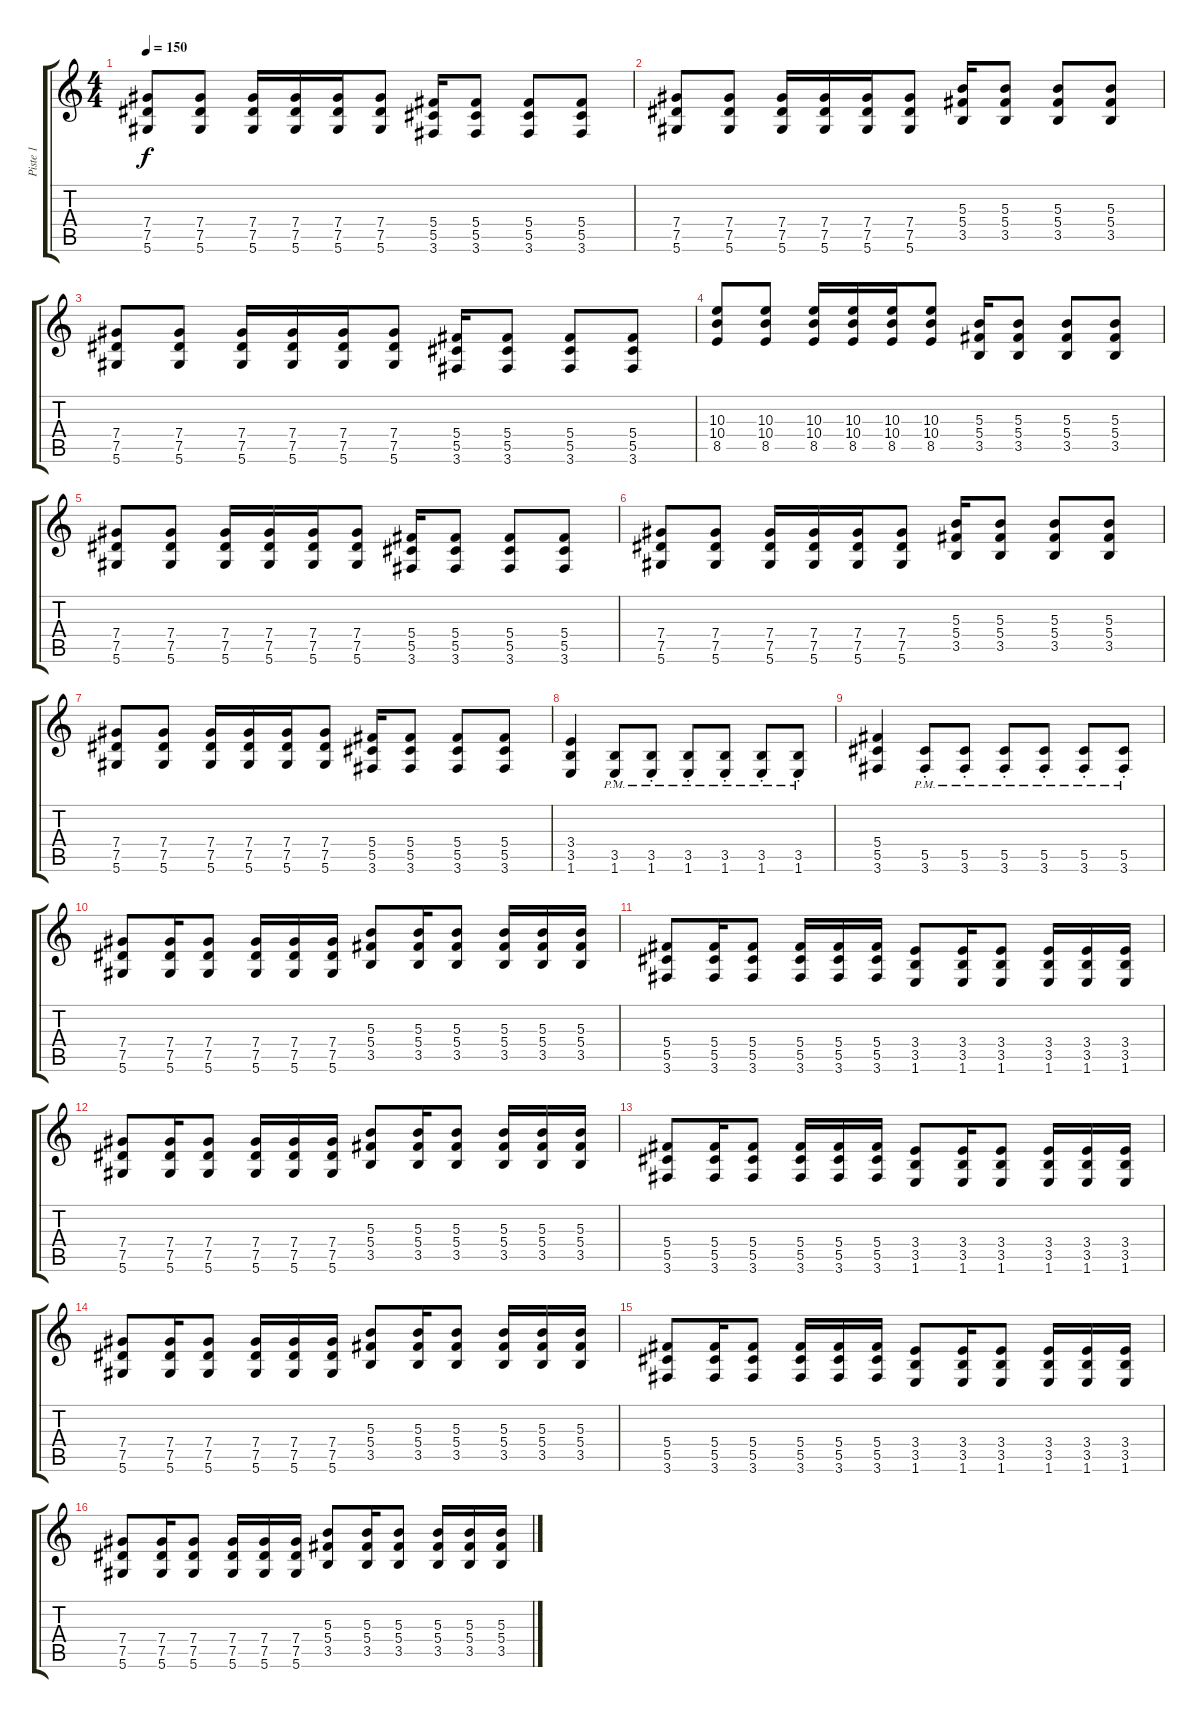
\track ("Piste 1" "Piste 1") {instrument distortionguitar}
\staff {score tabs}
\tuning (Eb4 Bb3 Gb3 Db3 Ab2 Eb2) {hide}
\ts (4 4)
\tempo 150
\clef g2
\ks c
(7.4 7.5 5.6).8{dy f} (7.4 7.5 5.6).8 (7.4 7.5 5.6).16 (7.4 7.5 5.6).16 (7.4 7.5 5.6).16 (7.4 7.5 5.6).8 (5.4 5.5 3.6).16 (5.4 5.5 3.6).8 (5.4 5.5 3.6).8 (5.4 5.5 3.6).8 |
(7.4 7.5 5.6).8 (7.4 7.5 5.6).8 (7.4 7.5 5.6).16 (7.4 7.5 5.6).16 (7.4 7.5 5.6).16 (7.4 7.5 5.6).8 (5.3 5.4 3.5).16 (5.3 5.4 3.5).8 (5.3 5.4 3.5).8 (5.3 5.4 3.5).8 |
(7.4 7.5 5.6).8 (7.4 7.5 5.6).8 (7.4 7.5 5.6).16 (7.4 7.5 5.6).16 (7.4 7.5 5.6).16 (7.4 7.5 5.6).8 (5.4 5.5 3.6).16 (5.4 5.5 3.6).8 (5.4 5.5 3.6).8 (5.4 5.5 3.6).8 |
(10.3 10.4 8.5).8 (10.3 10.4 8.5).8 (10.3 10.4 8.5).16 (10.3 10.4 8.5).16 (10.3 10.4 8.5).16 (10.3 10.4 8.5).8 (5.3 5.4 3.5).16 (5.3 5.4 3.5).8 (5.3 5.4 3.5).8 (5.3 5.4 3.5).8 |
(7.4 7.5 5.6).8 (7.4 7.5 5.6).8 (7.4 7.5 5.6).16 (7.4 7.5 5.6).16 (7.4 7.5 5.6).16 (7.4 7.5 5.6).8 (5.4 5.5 3.6).16 (5.4 5.5 3.6).8 (5.4 5.5 3.6).8 (5.4 5.5 3.6).8 |
(7.4 7.5 5.6).8 (7.4 7.5 5.6).8 (7.4 7.5 5.6).16 (7.4 7.5 5.6).16 (7.4 7.5 5.6).16 (7.4 7.5 5.6).8 (5.3 5.4 3.5).16 (5.3 5.4 3.5).8 (5.3 5.4 3.5).8 (5.3 5.4 3.5).8 |
(7.4 7.5 5.6).8 (7.4 7.5 5.6).8 (7.4 7.5 5.6).16 (7.4 7.5 5.6).16 (7.4 7.5 5.6).16 (7.4 7.5 5.6).8 (5.4 5.5 3.6).16 (5.4 5.5 3.6).8 (5.4 5.5 3.6).8 (5.4 5.5 3.6).8 |
(3.4 3.5 1.6).4 (3.5{pm st} 1.6{pm st}).8 (3.5{pm st} 1.6{pm st}).8 (3.5{pm st} 1.6{pm st}).8 (3.5{pm st} 1.6{pm st}).8 (3.5{pm st} 1.6{pm st}).8 (3.5{pm st} 1.6{pm st}).8 |
(5.4 5.5 3.6).4 (5.5{pm st} 3.6{pm st}).8 (5.5{pm st} 3.6{pm st}).8 (5.5{pm st} 3.6{pm st}).8 (5.5{pm st} 3.6{pm st}).8 (5.5{pm st} 3.6{pm st}).8 (5.5{pm st} 3.6{pm st}).8 |
(7.4 7.5 5.6).8 (7.4 7.5 5.6).16 (7.4 7.5 5.6).8 (7.4 7.5 5.6).16 (7.4 7.5 5.6).16 (7.4 7.5 5.6).16 (5.3 5.4 3.5).8 (5.3 5.4 3.5).16 (5.3 5.4 3.5).8 (5.3 5.4 3.5).16 (5.3 5.4 3.5).16 (5.3 5.4 3.5).16 |
(5.4 5.5 3.6).8 (5.4 5.5 3.6).16 (5.4 5.5 3.6).8 (5.4 5.5 3.6).16 (5.4 5.5 3.6).16 (5.4 5.5 3.6).16 (3.4 3.5 1.6).8 (3.4 3.5 1.6).16 (3.4 3.5 1.6).8 (3.4 3.5 1.6).16 (3.4 3.5 1.6).16 (3.4 3.5 1.6).16 |
(7.4 7.5 5.6).8 (7.4 7.5 5.6).16 (7.4 7.5 5.6).8 (7.4 7.5 5.6).16 (7.4 7.5 5.6).16 (7.4 7.5 5.6).16 (5.3 5.4 3.5).8 (5.3 5.4 3.5).16 (5.3 5.4 3.5).8 (5.3 5.4 3.5).16 (5.3 5.4 3.5).16 (5.3 5.4 3.5).16 |
(5.4 5.5 3.6).8 (5.4 5.5 3.6).16 (5.4 5.5 3.6).8 (5.4 5.5 3.6).16 (5.4 5.5 3.6).16 (5.4 5.5 3.6).16 (3.4 3.5 1.6).8 (3.4 3.5 1.6).16 (3.4 3.5 1.6).8 (3.4 3.5 1.6).16 (3.4 3.5 1.6).16 (3.4 3.5 1.6).16 |
(7.4 7.5 5.6).8 (7.4 7.5 5.6).16 (7.4 7.5 5.6).8 (7.4 7.5 5.6).16 (7.4 7.5 5.6).16 (7.4 7.5 5.6).16 (5.3 5.4 3.5).8 (5.3 5.4 3.5).16 (5.3 5.4 3.5).8 (5.3 5.4 3.5).16 (5.3 5.4 3.5).16 (5.3 5.4 3.5).16 |
(5.4 5.5 3.6).8 (5.4 5.5 3.6).16 (5.4 5.5 3.6).8 (5.4 5.5 3.6).16 (5.4 5.5 3.6).16 (5.4 5.5 3.6).16 (3.4 3.5 1.6).8 (3.4 3.5 1.6).16 (3.4 3.5 1.6).8 (3.4 3.5 1.6).16 (3.4 3.5 1.6).16 (3.4 3.5 1.6).16 |
(7.4 7.5 5.6).8 (7.4 7.5 5.6).16 (7.4 7.5 5.6).8 (7.4 7.5 5.6).16 (7.4 7.5 5.6).16 (7.4 7.5 5.6).16 (5.3 5.4 3.5).8 (5.3 5.4 3.5).16 (5.3 5.4 3.5).8 (5.3 5.4 3.5).16 (5.3 5.4 3.5).16 (5.3 5.4 3.5).16
